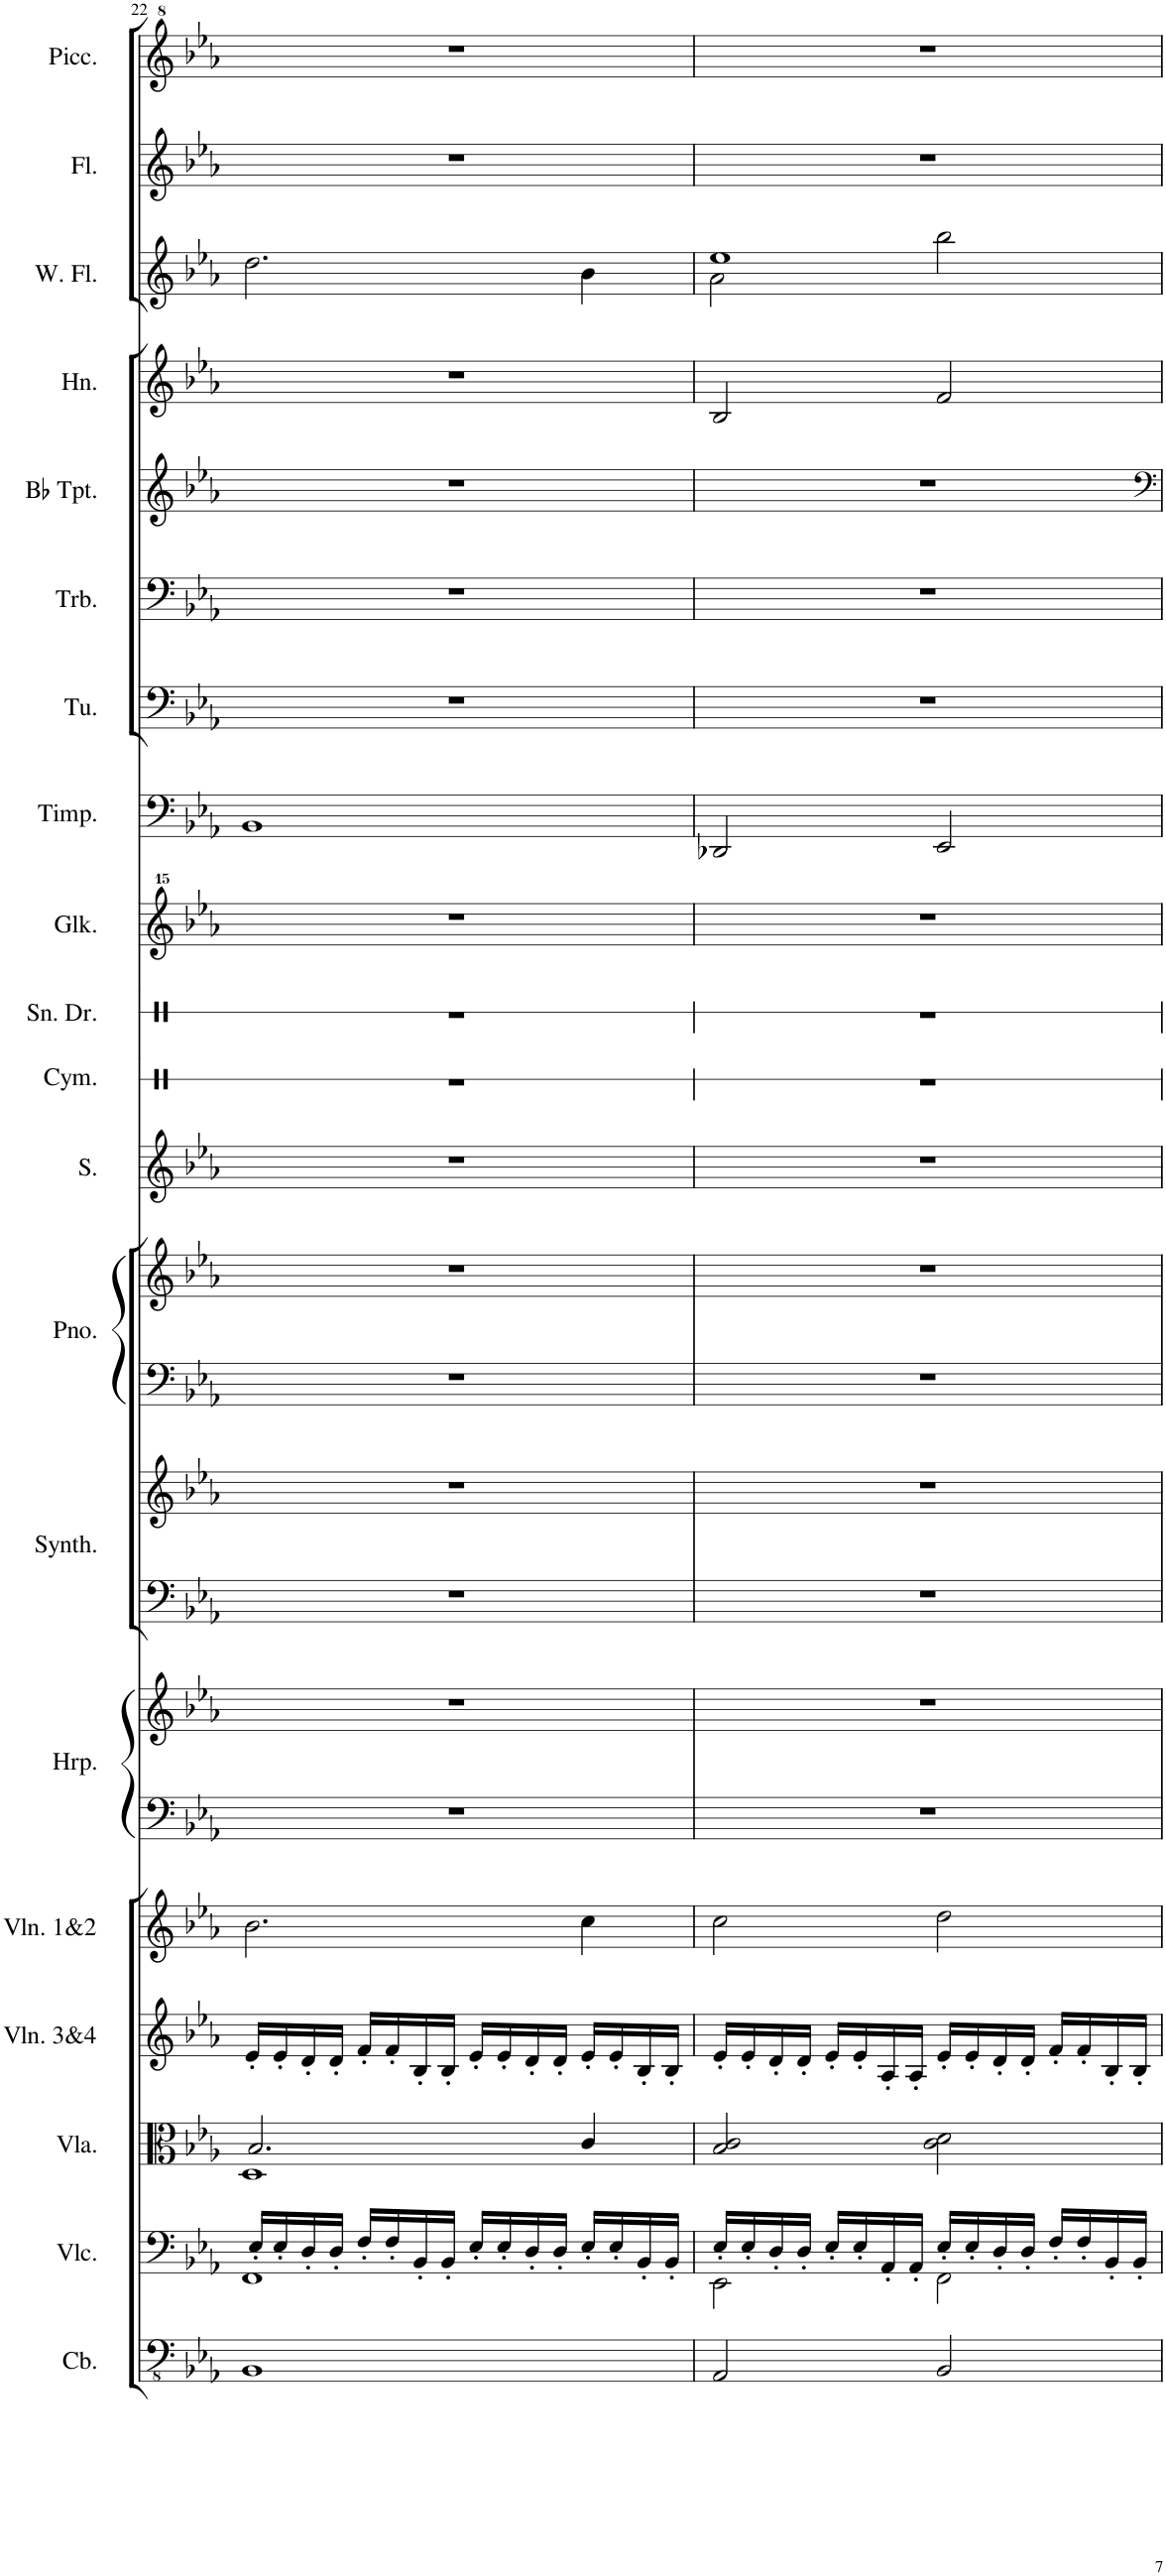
**kern	**kern	**kern	**kern	**kern	**kern	**kern	**kern	**kern	**kern	**kern	**kern	**kern	**kern	**kern	**kern	**kern	**kern	**kern	**kern	**kern	**kern	**kern
*part23	*part22	*part21	*part20	*part19	*part18	*part17	*part16	*part15	*part14	*part13	*part12	*part11	*part10	*part9	*part8	*part7	*part6	*part5	*part4	*part3	*part2	*part1
*staff23	*staff22	*staff21	*staff20	*staff19	*staff18	*staff17	*staff16	*staff15	*staff14	*staff13	*staff12	*staff11	*staff10	*staff9	*staff8	*staff7	*staff6	*staff5	*staff4	*staff3	*staff2	*staff1
*I"Bass	*I"Cello	*I"Viola	*I"Violin 3&amp;4	*I"Violin 1&amp;2	*I"Harp	*I"Harp	*I"Synthesizer	*I"Synthesizer	*I"Piano	*I"Piano	*I"Soprano	*I"Crash Cymbal	*I"Snare Drum	*I"Glockenspiel	*I"Timpani	*I"Tuba	*I"Trombone	*I"Bb Trumpet	*I"Horn	*I"Water Flute	*I"Flute	*I"Piccolo
*	*	*I'Vla.	*I'Vln. 3&amp;4	*I'Vln. 1&amp;2	*I'Hrp.	*I'Hrp.	*I'Synth.	*I'Synth.	*I'Pno.	*I'Pno.	*I'S.	*I'Cym.	*I'Sn. Dr.	*I'Glk.	*I'Timp.	*I'Tu.	*I'Trb.	*I'Bb Tpt.	*I'Hn.	*I'W. Fl.	*I'Fl.	*I'Picc.
!!LO:PB:g=z
*clefFv4	*clefF4	*clefC3	*clefG2	*clefG2	*clefF4	*clefG2	*clefF4	*clefG2	*clefF4	*clefG2	*clefG2	*clefX	*clefX	*clefG^^2	*clefF4	*clefF4	*clefF4	*clefG2	*clefG2	*clefG2	*clefG2	*clefG^2
*	*	*	*	*	*	*	*	*	*	*	*	*	*	*	*	*	*	*ITrd1c2	*ITrd4c7	*	*	*ITrd-7c-12
*k[b-e-a-]	*k[b-e-a-]	*k[b-e-a-]	*k[b-e-a-]	*k[b-e-a-]	*k[b-e-a-]	*k[b-e-a-]	*k[b-e-a-]	*k[b-e-a-]	*k[b-e-a-]	*k[b-e-a-]	*k[b-e-a-]	*k[]	*k[]	*k[b-e-a-]	*k[b-e-a-]	*k[b-e-a-]	*k[b-e-a-]	*k[b-e-a-]	*k[b-e-a-]	*k[b-e-a-]	*k[b-e-a-]	*k[b-e-a-]
*M4/4	*M4/4	*M4/4	*M4/4	*M4/4	*M4/4	*M4/4	*M4/4	*M4/4	*M4/4	*M4/4	*M4/4	*M4/4	*M4/4	*M4/4	*M4/4	*M4/4	*M4/4	*M4/4	*M4/4	*M4/4	*M4/4	*M4/4
=22	=22	=22	=22	=22	=22	=22	=22	=22	=22	=22	=22	=22	=22	=22	=22	=22	=22	=22	=22	=22	=22	=22
*	*^	*^	*	*	*	*	*	*	*	*	*	*	*	*	*	*	*	*	*	*	*	*
1BBB-	1FF	16E-'</LL	1D	2.B-/	16e-'/LL	2.b-\	1r	1r	1r	1r	1r	1r	1r	1r	1r	1r	1BB-	1r	1r	1r	1r	2.dd\	1r	1r
.	.	16E-'</	.	.	16e-'/	.	.	.	.	.	.	.	.	.	.	.	.	.	.	.	.	.	.	.
.	.	16D'</	.	.	16d'/	.	.	.	.	.	.	.	.	.	.	.	.	.	.	.	.	.	.	.
.	.	16D'</JJ	.	.	16d'/JJ	.	.	.	.	.	.	.	.	.	.	.	.	.	.	.	.	.	.	.
.	.	16F'</LL	.	.	16f'/LL	.	.	.	.	.	.	.	.	.	.	.	.	.	.	.	.	.	.	.
.	.	16F'</	.	.	16f'/	.	.	.	.	.	.	.	.	.	.	.	.	.	.	.	.	.	.	.
.	.	16BB-'</	.	.	16B-'/	.	.	.	.	.	.	.	.	.	.	.	.	.	.	.	.	.	.	.
.	.	16BB-'</JJ	.	.	16B-'/JJ	.	.	.	.	.	.	.	.	.	.	.	.	.	.	.	.	.	.	.
.	.	16E-'</LL	.	.	16e-'/LL	.	.	.	.	.	.	.	.	.	.	.	.	.	.	.	.	.	.	.
.	.	16E-'</	.	.	16e-'/	.	.	.	.	.	.	.	.	.	.	.	.	.	.	.	.	.	.	.
.	.	16D'</	.	.	16d'/	.	.	.	.	.	.	.	.	.	.	.	.	.	.	.	.	.	.	.
.	.	16D'</JJ	.	.	16d'/JJ	.	.	.	.	.	.	.	.	.	.	.	.	.	.	.	.	.	.	.
.	.	16E-'</LL	.	4c/	16e-'/LL	4cc\	.	.	.	.	.	.	.	.	.	.	.	.	.	.	.	4b-\	.	.
.	.	16E-'</	.	.	16e-'/	.	.	.	.	.	.	.	.	.	.	.	.	.	.	.	.	.	.	.
.	.	16BB-'</	.	.	16B-'/	.	.	.	.	.	.	.	.	.	.	.	.	.	.	.	.	.	.	.
.	.	16BB-'</JJ	.	.	16B-'/JJ	.	.	.	.	.	.	.	.	.	.	.	.	.	.	.	.	.	.	.
*	*	*	*v	*v	*	*	*	*	*	*	*	*	*	*	*	*	*	*	*	*	*	*	*	*
=23	=23	=23	=23	=23	=23	=23	=23	=23	=23	=23	=23	=23	=23	=23	=23	=23	=23	=23	=23	=23	=23	=23	=23
*	*	*	*	*	*	*	*	*	*	*	*	*	*	*	*	*	*	*	*	*	*^	*	*
2AAA-/	2EE-\	16E-'</LL	2B-/ 2c/	16e-'/LL	2cc\	1r	1r	1r	1r	1r	1r	1r	1r	1r	1r	2DD-X/	1r	1r	1r	2B-/	2a-\	1ee-	1r	1r
.	.	16E-'</	.	16e-'/	.	.	.	.	.	.	.	.	.	.	.	.	.	.	.	.	.	.	.	.
.	.	16D'</	.	16d'/	.	.	.	.	.	.	.	.	.	.	.	.	.	.	.	.	.	.	.	.
.	.	16D'</JJ	.	16d'/JJ	.	.	.	.	.	.	.	.	.	.	.	.	.	.	.	.	.	.	.	.
.	.	16E-'</LL	.	16e-'/LL	.	.	.	.	.	.	.	.	.	.	.	.	.	.	.	.	.	.	.	.
.	.	16E-'</	.	16e-'/	.	.	.	.	.	.	.	.	.	.	.	.	.	.	.	.	.	.	.	.
.	.	16AA-'</	.	16A-'/	.	.	.	.	.	.	.	.	.	.	.	.	.	.	.	.	.	.	.	.
.	.	16AA-'</JJ	.	16A-'/JJ	.	.	.	.	.	.	.	.	.	.	.	.	.	.	.	.	.	.	.	.
2BBB-/	2FF\	16E-'</LL	2c\ 2d\	16e-'/LL	2dd\	.	.	.	.	.	.	.	.	.	.	2EE-/	.	.	.	2f/	2bb-\	.	.	.
.	.	16E-'</	.	16e-'/	.	.	.	.	.	.	.	.	.	.	.	.	.	.	.	.	.	.	.	.
.	.	16D'</	.	16d'/	.	.	.	.	.	.	.	.	.	.	.	.	.	.	.	.	.	.	.	.
.	.	16D'</JJ	.	16d'/JJ	.	.	.	.	.	.	.	.	.	.	.	.	.	.	.	.	.	.	.	.
.	.	16F'</LL	.	16f'/LL	.	.	.	.	.	.	.	.	.	.	.	.	.	.	.	.	.	.	.	.
.	.	16F'</	.	16f'/	.	.	.	.	.	.	.	.	.	.	.	.	.	.	.	.	.	.	.	.
.	.	16BB-'</	.	16B-'/	.	.	.	.	.	.	.	.	.	.	.	.	.	.	.	.	.	.	.	.
.	.	16BB-'</JJ	.	16B-'/JJ	.	.	.	.	.	.	.	.	.	.	.	.	.	.	.	.	.	.	.	.
*	*v	*v	*	*	*	*	*	*	*	*	*	*	*	*	*	*	*	*	*	*	*v	*v	*	*
=	=	=	=	=	=	=	=	=	=	=	=	=	=	=	=	=	=	=	=	=	=	=
*-	*-	*-	*-	*-	*-	*-	*-	*-	*-	*-	*-	*-	*-	*-	*-	*-	*-	*-	*-	*-	*-	*-
